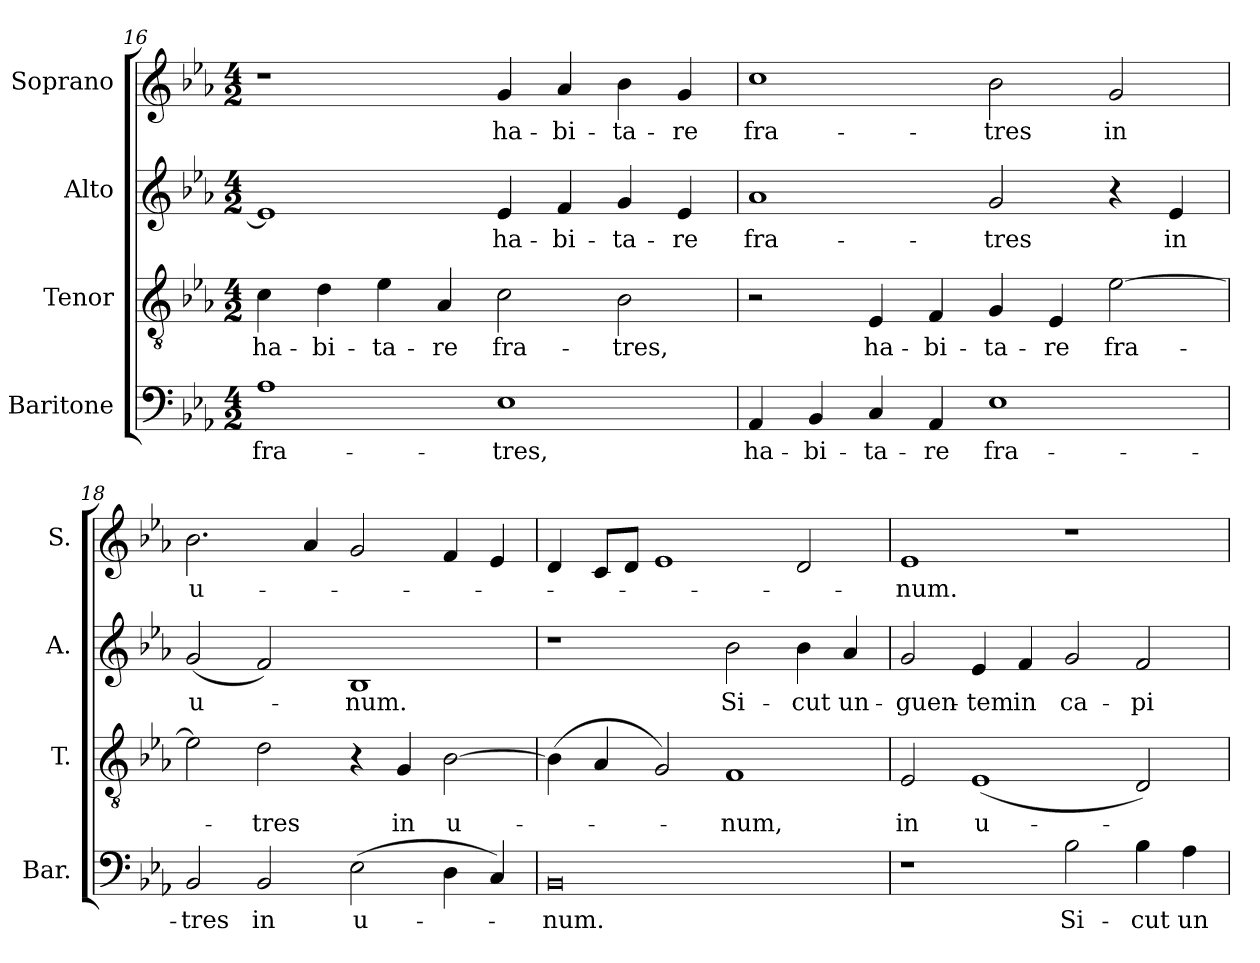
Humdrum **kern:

**kern	**text	**kern	**text	**kern	**text	**kern	**text
*part4	*part4	*part3	*part3	*part2	*part2	*part1	*part1
*staff4	*staff4	*staff3	*staff3	*staff2	*staff2	*staff1	*staff1
*I"Baritone	*	*I"Tenor	*	*I"Alto	*	*I"Soprano	*
*I'Bar.	*	*I'T.	*	*I'A.	*	*I'S.	*
*clefF4	*	*clefGv2	*	*clefG2	*	*clefG2	*
*	*	*ITrd7c12	*	*	*	*	*
*k[b-e-a-]	*	*k[b-e-a-]	*	*k[b-e-a-]	*	*k[b-e-a-]	*
*E-:	*	*E-:	*	*E-:	*	*E-:	*
*M4/2	*	*M4/2	*	*M4/2	*	*M4/2	*
=16	=16	=16	=16	=16	=16	=16	=16
!	!LO:LY:b:color=#000000	!	!	!	!	!	!
!	!	!	!LO:LY:b:color=#000000	!	!	!	!
1A-i	fra-	4Ci\	ha-	1e-i]	.	1r	.
!	!	!	!LO:LY:b:color=#000000	!	!	!	!
.	.	4Di\	-bi-	.	.	.	.
!	!	!	!LO:LY:b:color=#000000	!	!	!	!
.	.	4E-i\	-ta-	.	.	.	.
!	!	!	!LO:LY:b:color=#000000	!	!	!	!
.	.	4AA-i/	-re	.	.	.	.
!	!LO:LY:b:color=#000000	!	!	!	!	!	!
!	!	!	!LO:LY:b:color=#000000	!	!	!	!
!	!	!	!	!	!LO:LY:b:color=#000000	!	!
!	!	!	!	!	!	!	!LO:LY:b:color=#000000
1E-i	-tres,	2Ci\	fra-	4e-i/	ha-	4gi/	ha-
!	!	!	!	!	!LO:LY:b:color=#000000	!	!
!	!	!	!	!	!	!	!LO:LY:b:color=#000000
.	.	.	.	4fi/	-bi-	4a-i/	-bi-
!	!	!	!LO:LY:b:color=#000000	!	!	!	!
!	!	!	!	!	!LO:LY:b:color=#000000	!	!
!	!	!	!	!	!	!	!LO:LY:b:color=#000000
.	.	2BB-i\	-tres,	4gi/	-ta-	4b-i\	-ta-
!	!	!	!	!	!LO:LY:b:color=#000000	!	!
!	!	!	!	!	!	!	!LO:LY:b:color=#000000
.	.	.	.	4e-i/	-re	4gi/	-re
!!LO:PB:g=z
=17	=17	=17	=17	=17	=17	=17	=17
!	!LO:LY:b:color=#000000	!	!	!	!	!	!
!	!	!	!	!	!LO:LY:b:color=#000000	!	!
!	!	!	!	!	!	!	!LO:LY:b:color=#000000
4AA-i/	ha-	2r	.	1a-i	fra-	1cci	fra-
!	!LO:LY:b:color=#000000	!	!	!	!	!	!
4BB-i/	-bi-	.	.	.	.	.	.
!	!LO:LY:b:color=#000000	!	!	!	!	!	!
!	!	!	!LO:LY:b:color=#000000	!	!	!	!
4Ci/	-ta-	4EE-i/	ha-	.	.	.	.
!	!LO:LY:b:color=#000000	!	!	!	!	!	!
!	!	!	!LO:LY:b:color=#000000	!	!	!	!
4AA-i/	-re	4FFi/	-bi-	.	.	.	.
!	!LO:LY:b:color=#000000	!	!	!	!	!	!
!	!	!	!LO:LY:b:color=#000000	!	!	!	!
!	!	!	!	!	!LO:LY:b:color=#000000	!	!
!	!	!	!	!	!	!	!LO:LY:b:color=#000000
1E-i	fra-	4GGi/	-ta-	2gi/	-tres	2b-i\	-tres
!	!	!	!LO:LY:b:color=#000000	!	!	!	!
.	.	4EE-i/	-re	.	.	.	.
!	!	!	!LO:LY:b:color=#000000	!	!	!	!
!	!	!	!	!	!	!	!LO:LY:b:color=#000000
.	.	[2E-i\	fra-	4r	.	2gi/	in
!	!	!	!	!	!LO:LY:b:color=#000000	!	!
.	.	.	.	4e-i/	in	.	.
=18	=18	=18	=18	=18	=18	=18	=18
!	!LO:LY:b:color=#000000	!	!	!	!	!	!
!	!	!	!	!	!LO:LY:b:color=#000000	!	!
!	!	!	!	!	!	!	!LO:LY:b:color=#000000
2BB-i/	-tres	2E-i\]	.	(2gi/	u-	2.b-i\	u-
!	!LO:LY:b:color=#000000	!	!	!	!	!	!
!	!	!	!LO:LY:b:color=#000000	!	!	!	!
2BB-i/	in	2Di\	-tres	2fi/)	.	.	.
.	.	.	.	.	.	4a-i/	.
!	!LO:LY:b:color=#000000	!	!	!	!	!	!
!	!	!	!	!	!LO:LY:b:color=#000000	!	!
(2E-i\	u-	4r	.	1B-i	-num.	2gi/	.
!	!	!	!LO:LY:b:color=#000000	!	!	!	!
.	.	4GGi/	in	.	.	.	.
!	!	!	!LO:LY:b:color=#000000	!	!	!	!
4Di\	.	[2BB-i\	u-	.	.	4fi/	.
4Ci/)	.	.	.	.	.	4e-i/	.
=19	=19	=19	=19	=19	=19	=19	=19
!	!LO:LY:b:color=#000000	!	!	!	!	!	!
0BB-i	-num.	(4BB-i\]	.	1r	.	4di/	.
.	.	4AA-i/	.	.	.	8ci/L	.
.	.	.	.	.	.	8di/J	.
.	.	2GGi/)	.	.	.	1e-i	.
!	!	!	!LO:LY:b:color=#000000	!	!	!	!
!	!	!	!	!	!LO:LY:b:color=#000000	!	!
.	.	1FFi	-num,	2b-i\	Si-	.	.
!	!	!	!	!	!LO:LY:b:color=#000000	!	!
.	.	.	.	4b-i\	-cut	2di/	.
!	!	!	!	!	!LO:LY:b:color=#000000	!	!
.	.	.	.	4a-i/	un-	.	.
=20	=20	=20	=20	=20	=20	=20	=20
!	!	!	!LO:LY:b:color=#000000	!	!	!	!
!	!	!	!	!	!LO:LY:b:color=#000000	!	!
!	!	!	!	!	!	!	!LO:LY:b:color=#000000
1r	.	2EE-i/	in	2gi/	-guen-	1e-i	-num.
!	!	!	!LO:LY:b:color=#000000	!	!	!	!
!	!	!	!	!	!LO:LY:b:color=#000000	!	!
.	.	(1EE-i	u-	4e-i/	-tem	.	.
!	!	!	!	!	!LO:LY:b:color=#000000	!	!
.	.	.	.	4fi/	in	.	.
!	!LO:LY:b:color=#000000	!	!	!	!	!	!
!	!	!	!	!	!LO:LY:b:color=#000000	!	!
2B-i\	Si-	.	.	2gi/	ca-	1r	.
!	!LO:LY:b:color=#000000	!	!	!	!	!	!
!	!	!	!	!	!LO:LY:b:color=#000000	!	!
4B-i\	-cut	2DDi/)	.	2fi/	-pi-	.	.
!	!LO:LY:b:color=#000000	!	!	!	!	!	!
4A-i\	un-	.	.	.	.	.	.
=	=	=	=	=	=	=	=
*-	*-	*-	*-	*-	*-	*-	*-
